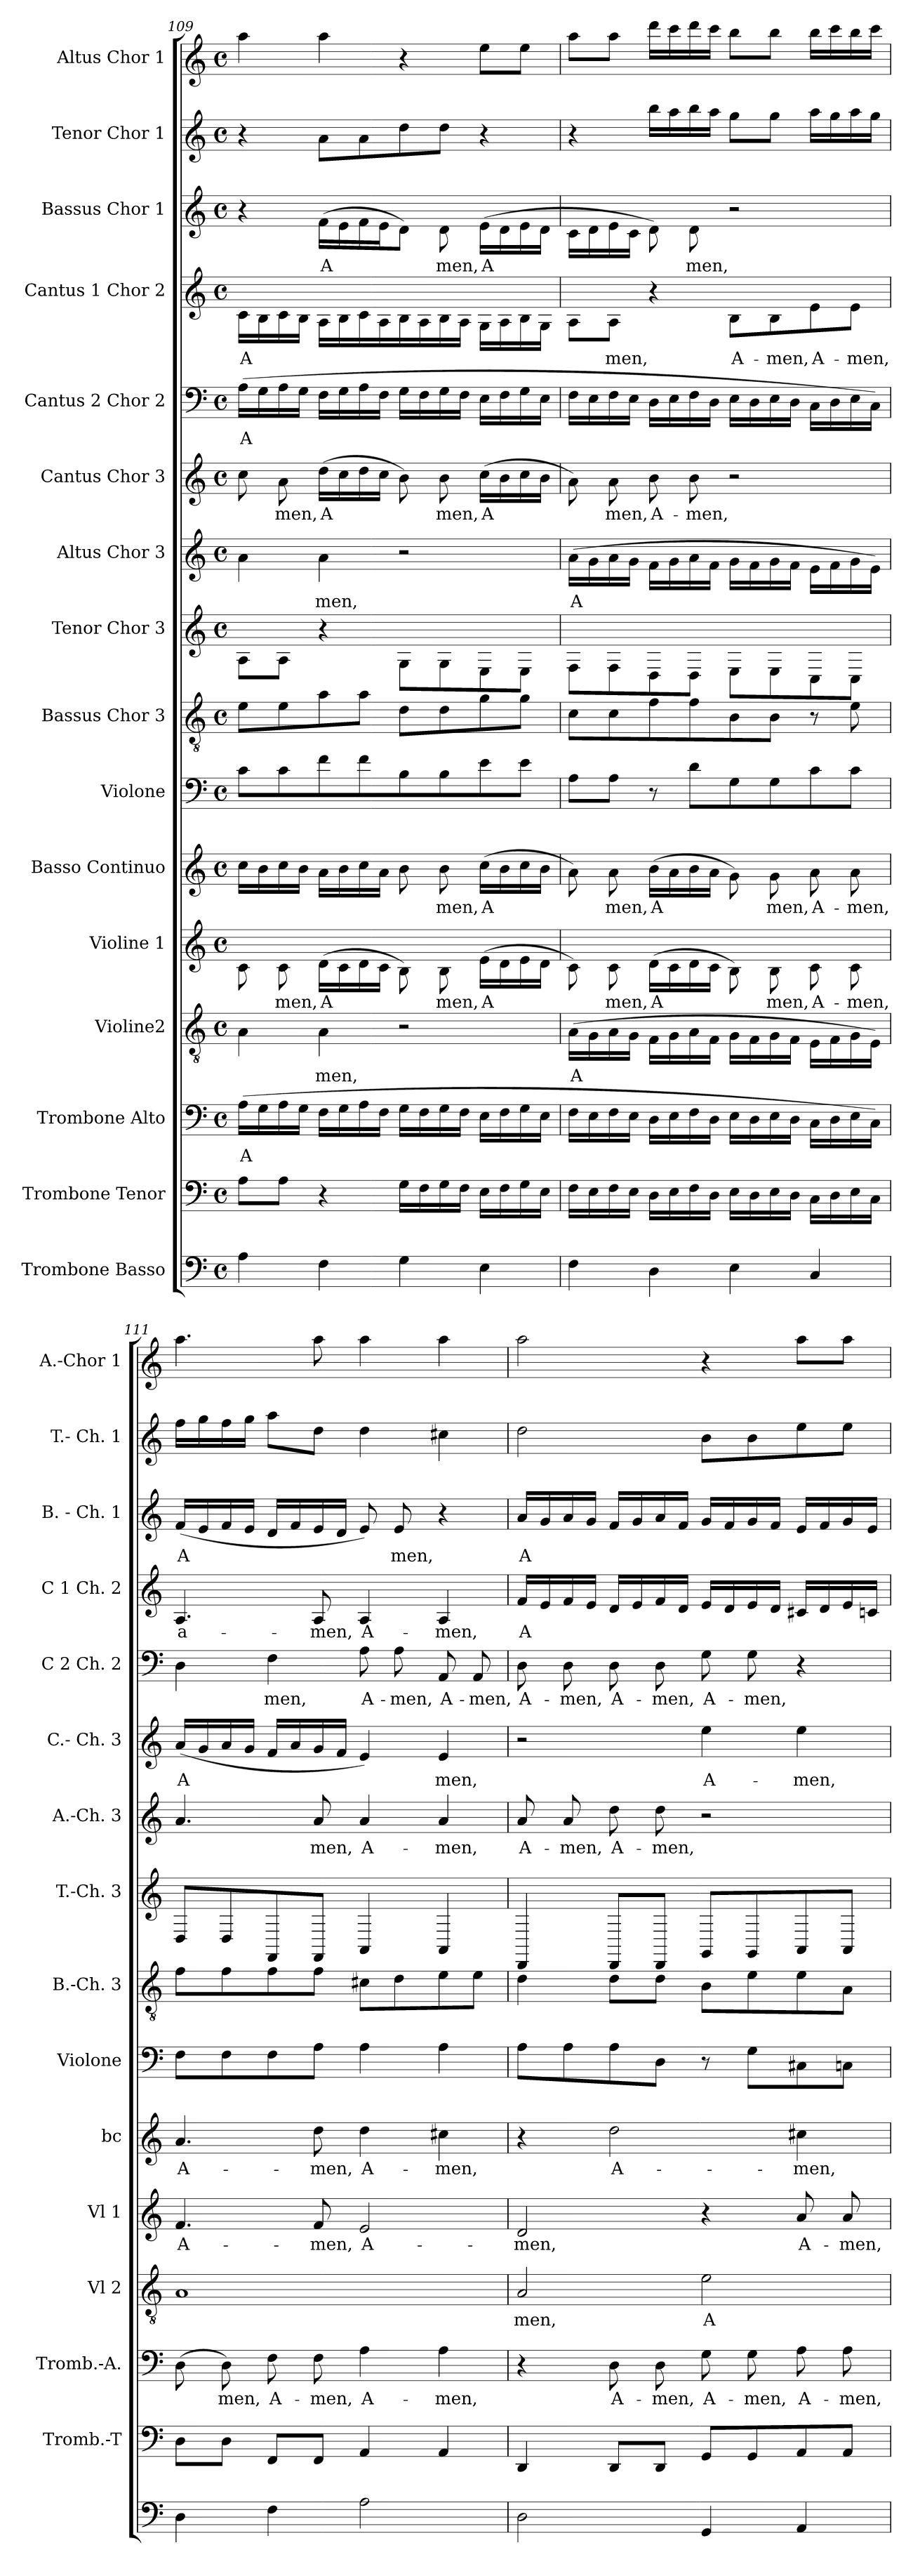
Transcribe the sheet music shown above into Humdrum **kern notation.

**kern	**kern	**kern	**text	**kern	**text	**kern	**text	**kern	**text	**kern	**kern	**kern	**kern	**text	**kern	**text	**kern	**text	**kern	**text	**kern	**text	**kern	**kern
*part16	*part15	*part14	*part14	*part13	*part13	*part12	*part12	*part11	*part11	*part10	*part9	*part8	*part7	*part7	*part6	*part6	*part5	*part5	*part4	*part4	*part3	*part3	*part2	*part1
*staff16	*staff15	*staff14	*staff14	*staff13	*staff13	*staff12	*staff12	*staff11	*staff11	*staff10	*staff9	*staff8	*staff7	*staff7	*staff6	*staff6	*staff5	*staff5	*staff4	*staff4	*staff3	*staff3	*staff2	*staff1
*I"Trombone Basso	*I"Trombone Tenor	*I"Trombone Alto	*	*I"Violine2	*	*I"Violine 1	*	*I"Basso Continuo	*	*I"Violone	*I"Bassus Chor 3	*I"Tenor Chor 3	*I"Altus Chor 3	*	*I"Cantus Chor 3	*	*I"Cantus 2 Chor 2	*	*I"Cantus 1 Chor 2	*	*I"Bassus Chor 1	*	*I"Tenor Chor 1	*I"Altus Chor 1
*	*I'Tromb.-T	*I'Tromb.-A.	*	*I'Vl 2	*	*I'Vl 1	*	*I'bc	*	*I'Violone	*I'B.-Ch. 3	*I'T.-Ch. 3	*I'A.-Ch. 3	*	*I'C.- Ch. 3	*	*I'C 2 Ch. 2	*	*I'C 1 Ch. 2	*	*I'B. - Ch. 1	*	*I'T.- Ch. 1	*I'A.-Chor 1
*clefF4	*clefF4	*clefF4	*	*clefGv2	*	*clefG2	*	*clefG2	*	*clefF4	*clefGv2	*clefG2	*clefG2	*	*clefG2	*	*clefF4	*	*clefG2	*	*clefG2	*	*clefG2	*clefG2
*k[]	*k[]	*k[]	*	*k[]	*	*k[]	*	*k[]	*	*k[]	*k[]	*k[]	*k[]	*	*k[]	*	*k[]	*	*k[]	*	*k[]	*	*k[]	*k[]
*C:	*C:	*C:	*	*C:	*	*C:	*	*C:	*	*C:	*C:	*C:	*C:	*	*C:	*	*C:	*	*C:	*	*C:	*	*C:	*C:
*M4/4	*M4/4	*M4/4	*	*M4/4	*	*M4/4	*	*M4/4	*	*M4/4	*M4/4	*M4/4	*M4/4	*	*M4/4	*	*M4/4	*	*M4/4	*	*M4/4	*	*M4/4	*M4/4
*met(c)	*met(c)	*met(c)	*	*met(c)	*	*met(c)	*	*met(c)	*	*met(c)	*met(c)	*met(c)	*met(c)	*	*met(c)	*	*met(c)	*	*met(c)	*	*met(c)	*	*met(c)	*met(c)
=109	=109	=109	=109	=109	=109	=109	=109	=109	=109	=109	=109	=109	=109	=109	=109	=109	=109	=109	=109	=109	=109	=109	=109	=109
4A	8A\L	(>16A\LL	A	4A\	.	8c\	.	16cc\LL	.	8c\L	8e\L	8A\L	4a\	.	8cc\	.	(>16A\LL	A	16c\LL	A	4r	.	4r	4aa\
.	.	16G\	.	.	.	.	.	16b\	.	.	.	.	.	.	.	.	16G\	.	16B\	.	.	.	.	.
.	8A\J	16A\	.	.	.	8c\	men,	16cc\	.	8c\	8e\	8A\J	.	.	8a\	men,	16A\	.	16c\	.	.	.	.	.
.	.	16G\JJ	.	.	.	.	.	16b\JJ	.	.	.	.	.	.	.	.	16G\JJ	.	16B\JJ	.	.	.	.	.
4F	4r	16F\LL	.	4A\	men,	(>16d\LL	A	16a\LL	.	8f\	8a\	4r	4a\	men,	(>16dd\LL	A	16F\LL	.	16A\LL	.	(>16f\LL	A	8a\L	4aa\
.	.	16G\	.	.	.	16c\	.	16b\	.	.	.	.	.	.	16cc\	.	16G\	.	16B\	.	16e\	.	.	.
.	.	16A\	.	.	.	16d\	.	16cc\	.	8f\	8a\J	.	.	.	16dd\	.	16A\	.	16c\	.	16f\	.	8a\	.
.	.	16F\JJ	.	.	.	16c\JJ	.	16a\JJ	.	.	.	.	.	.	16cc\JJ	.	16F\JJ	.	16A\	.	16e\J	.	.	.
4G	16G\LL	16G\LL	.	2r	.	8B\)	.	8b\	.	8B\	8d\L	8G\L	2r	.	8b\)	.	16G\LL	.	16B\	.	8d\J)	.	8dd\	4r
.	16F\	16F\	.	.	.	.	.	.	.	.	.	.	.	.	.	.	16F\	.	16A\	.	.	.	.	.
.	16G\	16G\	.	.	.	8B\	men,	8b\	men,	8B\	8d\	8G\	.	.	8b\	men,	16G\	.	16B\	.	8d\	men,	8dd\J	.
.	16F\JJ	16F\JJ	.	.	.	.	.	.	.	.	.	.	.	.	.	.	16F\JJ	.	16A\JJ	.	.	.	.	.
4E	16E\LL	16E\LL	.	.	.	(>16e\LL	A	(>16cc\LL	A	8e\	8g\	8E\	.	.	(>16cc\LL	A	16E\LL	.	16G\LL	.	(>16e\LL	A	4r	8ee\L
.	16F\	16F\	.	.	.	16d\	.	16b\	.	.	.	.	.	.	16b\	.	16F\	.	16A\	.	16d\	.	.	.
.	16G\	16G\	.	.	.	16e\	.	16cc\	.	8e\J	8g\J	8E\J	.	.	16cc\	.	16G\	.	16B\	.	16e\	.	.	8ee\J
.	16E\JJ	16E\JJ	.	.	.	16d\JJ	.	16b\JJ	.	.	.	.	.	.	16b\JJ	.	16E\JJ	.	16G\JJ	.	16d\JJ	.	.	.
=110	=110	=110	=110	=110	=110	=110	=110	=110	=110	=110	=110	=110	=110	=110	=110	=110	=110	=110	=110	=110	=110	=110	=110	=110
4F	16F\LL	16F\LL	.	(>16A\LL	A	8c\)	.	8a\)	.	8A\L	8c\L	8F\L	(>16a\LL	A	8a\)	.	16F\LL	.	8A\L	.	16c\LL	.	4r	8aa\L
.	16E\	16E\	.	16G\	.	.	.	.	.	.	.	.	16g\	.	.	.	16E\	.	.	.	16d\	.	.	.
.	16F\	16F\	.	16A\	.	8c\	men,	8a\	men,	8A\J	8c\	8F\	16a\	.	8a\	men,	16F\	.	8A\J	men,	16e\	.	.	8aa\J
.	16E\JJ	16E\JJ	.	16G\JJ	.	.	.	.	.	.	.	.	16g\JJ	.	.	.	16E\JJ	.	.	.	16c\JJ	.	.	.
4D	16D\LL	16D\LL	.	16F\LL	.	(>16d\LL	A	(>16b\LL	A	8r	8f\	8D\	16f\LL	.	8b\	A-	16D\LL	.	4r	.	8d\)	.	16bb\LL	16ddd\LL
.	16E\	16E\	.	16G\	.	16c\	.	16a\	.	.	.	.	16g\	.	.	.	16E\	.	.	.	.	.	16aa\	16ccc\
.	16F\	16F\	.	16A\	.	16d\	.	16b\	.	8d\L	8f\	8D\J	16a\	.	8b\	men,	16F\	.	.	.	8d\	men,	16bb\	16ddd\
.	16D\JJ	16D\JJ	.	16F\JJ	.	16c\JJ	.	16a\JJ	.	.	.	.	16f\JJ	.	.	.	16D\JJ	.	.	.	.	.	16aa\JJ	16ccc\JJ
4E	16E\LL	16E\LL	.	16G\LL	.	8B\)	.	8g\)	.	8G\	8B\	8E\L	16g\LL	.	2r	.	16E\LL	.	8B\L	A-	2r	.	8gg\L	8bb\L
.	16D\	16D\	.	16F\	.	.	.	.	.	.	.	.	16f\	.	.	.	16D\	.	.	.	.	.	.	.
.	16E\	16E\	.	16G\	.	8B\	men,	8g\	men,	8G\	8B\J	8E\	16g\	.	.	.	16E\	.	8B\	men,	.	.	8gg\J	8bb\J
.	16D\JJ	16D\JJ	.	16F\JJ	.	.	.	.	.	.	.	.	16f\JJ	.	.	.	16D\JJ	.	.	.	.	.	.	.
4C	16C\LL	16C\LL	.	16E\LL	.	8c\	A-	8a\	A-	8c\	8r	8C\	16e\LL	.	.	.	16C\LL	.	8e\	A-	.	.	16aa\LL	16bb\LL
.	16D\	16D\	.	16F\	.	.	.	.	.	.	.	.	16f\	.	.	.	16D\	.	.	.	.	.	16gg\	16ccc\
.	16E\	16E\	.	16G\	.	8c\	men,	8a\	men,	8c\J	8e\	8C\J	16g\	.	.	.	16E\	.	8e\J	men,	.	.	16aa\	16bb\
.	16C\JJ	16C\JJ)	.	16E\JJ)	.	.	.	.	.	.	.	.	16e\JJ)	.	.	.	16C\JJ)	.	.	.	.	.	16gg\JJ	16ccc\JJ
!!LO:LB:g=z
=111	=111	=111	=111	=111	=111	=111	=111	=111	=111	=111	=111	=111	=111	=111	=111	=111	=111	=111	=111	=111	=111	=111	=111	=111
4D	8DL	(>8D	_-	1A	_-	4.f	A-	4.a	A-	8FL	8fL	8DL	4.a	_-	(<16aLL	A	4D	.	4.A	a-	(<16fLL	A	16ffLL	4.aa
.	.	.	.	.	.	.	.	.	.	.	.	.	.	.	16g	.	.	.	.	.	16e	.	16gg	.
.	8DJ	8D)	men,	.	.	.	.	.	.	8F	8f	8D	.	.	16a	.	.	.	.	.	16f	.	16ff	.
.	.	.	.	.	.	.	.	.	.	.	.	.	.	.	16gJJ	.	.	.	.	.	16eJJ	.	16ggJJ	.
4F	8FFL	8F	A-	.	.	.	.	.	.	8F	8f	8FF	.	.	16fLL	.	4F	men,	.	.	16dLL	.	8aaL	.
.	.	.	.	.	.	.	.	.	.	.	.	.	.	.	16a	.	.	.	.	.	16f	.	.	.
.	8FFJ	8F	men,	.	.	8f	men,	8dd	men,	8AJ	8fJ	8FFJ	8a	men,	16g	.	.	.	8A	men,	16e	.	8ddJ	8aa
.	.	.	.	.	.	.	.	.	.	.	.	.	.	.	16fJJ	.	.	.	.	.	16dJJ	.	.	.
2A	4AA	4A	A-	.	.	2e	A-	4dd	A-	4A	8c#XL	4AA	4a	A-	4e)	.	8A	A-	4A	A-	8e)	.	4dd	4aa
.	.	.	.	.	.	.	.	.	.	.	8d	.	.	.	.	.	8A	men,	.	.	8e	men,	.	.
.	4AA	4A	men,	.	.	.	.	4cc#X	men,	4A	8e	4AA	4a	men,	4e	men,	8AA	A-	4A	men,	4r	.	4cc#X	4aa
.	.	.	.	.	.	.	.	.	.	.	8eJ	.	.	.	.	.	8AA	men,	.	.	.	.	.	.
=112	=112	=112	=112	=112	=112	=112	=112	=112	=112	=112	=112	=112	=112	=112	=112	=112	=112	=112	=112	=112	=112	=112	=112	=112
2D	4DD	4r	.	2A	men,	2d	men,	4r	.	8AL	4d	4DD	8a	A-	2r	.	8D	A-	16fLL	A	16aLL	A	2dd	2aa
.	.	.	.	.	.	.	.	.	.	.	.	.	.	.	.	.	.	.	16e	.	16g	.	.	.
.	.	.	.	.	.	.	.	.	.	8A	.	.	8a	men,	.	.	8D	men,	16f	.	16a	.	.	.
.	.	.	.	.	.	.	.	.	.	.	.	.	.	.	.	.	.	.	16eJJ	.	16gJJ	.	.	.
.	8DDL	8D	A-	.	.	.	.	2dd	A-	8A	8dL	8DDL	8dd	A-	.	.	8D	A-	16dLL	.	16fLL	.	.	.
.	.	.	.	.	.	.	.	.	.	.	.	.	.	.	.	.	.	.	16e	.	16g	.	.	.
.	8DDJ	8D	men,	.	.	.	.	.	.	8DJ	8dJ	8DDJ	8dd	men,	.	.	8D	men,	16f	.	16a	.	.	.
.	.	.	.	.	.	.	.	.	.	.	.	.	.	.	.	.	.	.	16dJJ	.	16fJJ	.	.	.
4GG	8GGL	8G	A-	2e	A-	4r	.	.	.	8r	8BL	8GGL	2r	.	4ee	A-	8G	A-	16eLL	.	16gLL	.	8bL	4r
.	.	.	.	.	.	.	.	.	.	.	.	.	.	.	.	.	.	.	16d	.	16f	.	.	.
.	8GG	8G	men,	.	.	.	.	.	.	8GL	8e	8GG	.	.	.	.	8G	men,	16e	.	16g	.	8b	.
.	.	.	.	.	.	.	.	.	.	.	.	.	.	.	.	.	.	.	16dJJ	.	16fJJ	.	.	.
4AA	8AA	8A	A-	.	.	8a	A-	4cc#X	men,	8C#X	8e	8AA	.	.	4ee	men,	4r	.	16c#XLL	.	16eLL	.	8ee	8aaL
.	.	.	.	.	.	.	.	.	.	.	.	.	.	.	.	.	.	.	16d	.	16f	.	.	.
.	8AAJ	8A	men,	.	.	8a	men,	.	.	8CJ	8AJ	8AAJ	.	.	.	.	.	.	16e	.	16g	.	8eeJ	8aaJ
.	.	.	.	.	.	.	.	.	.	.	.	.	.	.	.	.	.	.	16cJJ	.	16eJJ	.	.	.
=	=	=	=	=	=	=	=	=	=	=	=	=	=	=	=	=	=	=	=	=	=	=	=	=
*-	*-	*-	*-	*-	*-	*-	*-	*-	*-	*-	*-	*-	*-	*-	*-	*-	*-	*-	*-	*-	*-	*-	*-	*-
